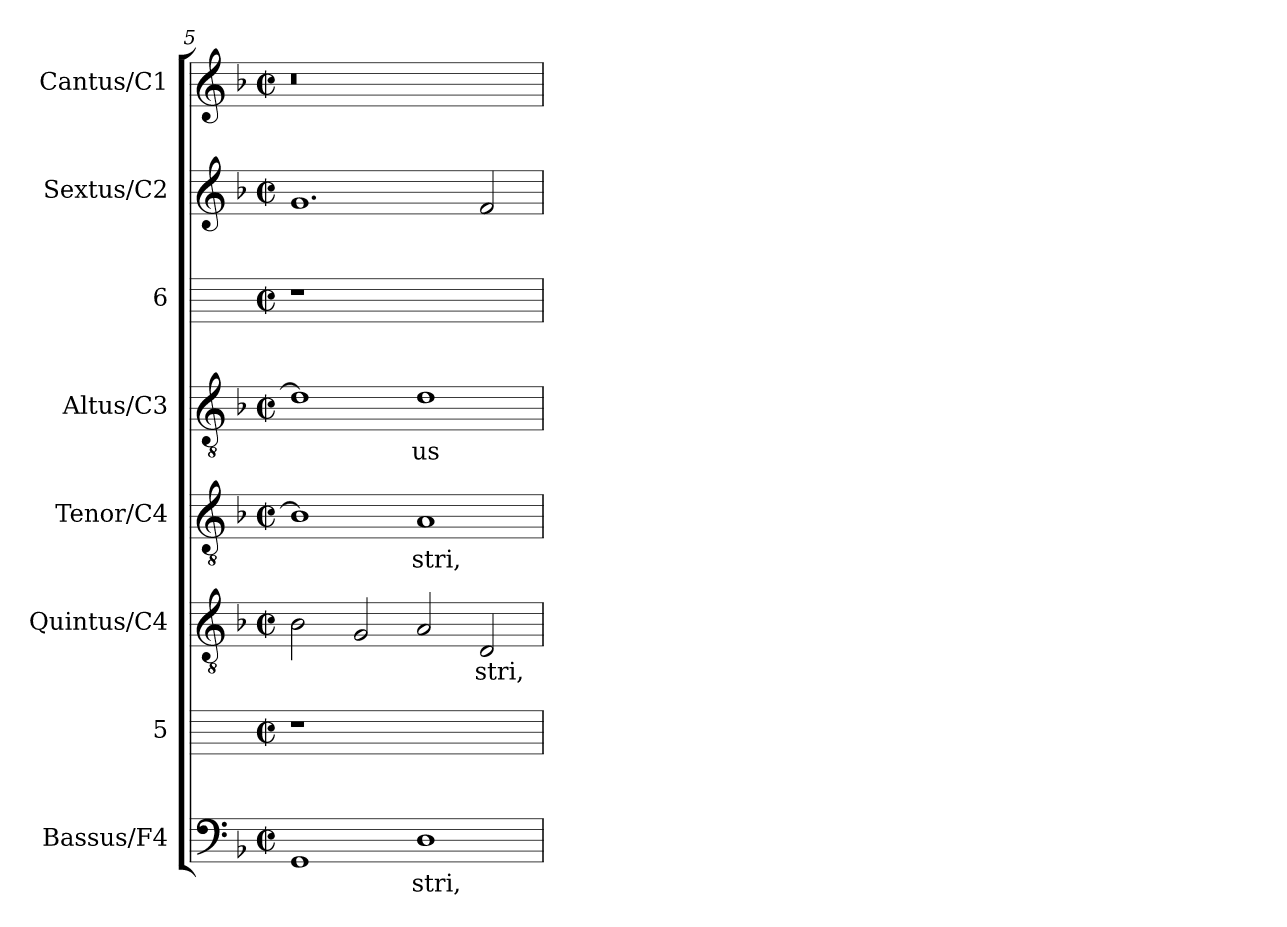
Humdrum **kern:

**kern	**text	**kern	**kern	**text	**kern	**text	**kern	**text	**kern	**kern	**text	**kern
*part8	*part8	*part7	*part6	*part6	*part5	*part5	*part4	*part4	*part3	*part2	*part2	*part1
*staff8	*staff8	*staff7	*staff6	*staff6	*staff5	*staff5	*staff4	*staff4	*staff3	*staff2	*staff2	*staff1
*I"Bassus/F4	*	*I"5	*I"Quintus/C4	*	*I"Tenor/C4	*	*I"Altus/C3	*	*I"6	*I"Sextus/C2	*	*I"Cantus/C1
*I'B	*	*	*	*	*I'T	*	*I'A	*	*	*	*	*I'C
*clefF4	*	*	*clefGv2	*	*clefGv2	*	*clefGv2	*	*	*clefG2	*	*clefG2
*k[b-]	*	*k[]	*k[b-]	*	*k[b-]	*	*k[b-]	*	*k[]	*k[b-]	*	*k[b-]
*F:	*	*C:	*F:	*	*F:	*	*F:	*	*C:	*F:	*	*F:
*M2/2	*	*M2/2	*M2/2	*	*M2/2	*	*M2/2	*	*M2/2	*M2/2	*	*M2/2
*met(c|)	*	*met(c|)	*met(c|)	*	*met(c|)	*	*met(c|)	*	*met(c|)	*met(c|)	*	*met(c|)
=5	=5	=5	=5	=5	=5	=5	=5	=5	=5	=5	=5	=5
!	!LO:LY:b:cj	!	!	!LO:LY:b:cj	!	!LO:LY:b:cj	!	!LO:LY:b:cj	!	!	!LO:LY:b:cj	!
1GG	--	1r	2B-\	--	1B-]	--	1d]	--	1r	1.g	--	0r
!	!	!	!	!LO:LY:b:cj	!	!	!	!	!	!	!	!
.	.	.	2G/	--	.	.	.	.	.	.	.	.
!	!LO:LY:b:cj	!	!	!LO:LY:b:cj	!	!LO:LY:b:cj	!	!LO:LY:b:cj	!	!	!	!
1D	-stri,	1ryy	2A/	--	1A	-stri,	1d	-us	1ryy	.	.	.
!	!	!	!	!LO:LY:b:cj	!	!	!	!	!	!	!LO:LY:b:cj	!
.	.	.	2D/	-stri,	.	.	.	.	.	2f/	--	.
=	=	=	=	=	=	=	=	=	=	=	=	=
*-	*-	*-	*-	*-	*-	*-	*-	*-	*-	*-	*-	*-
